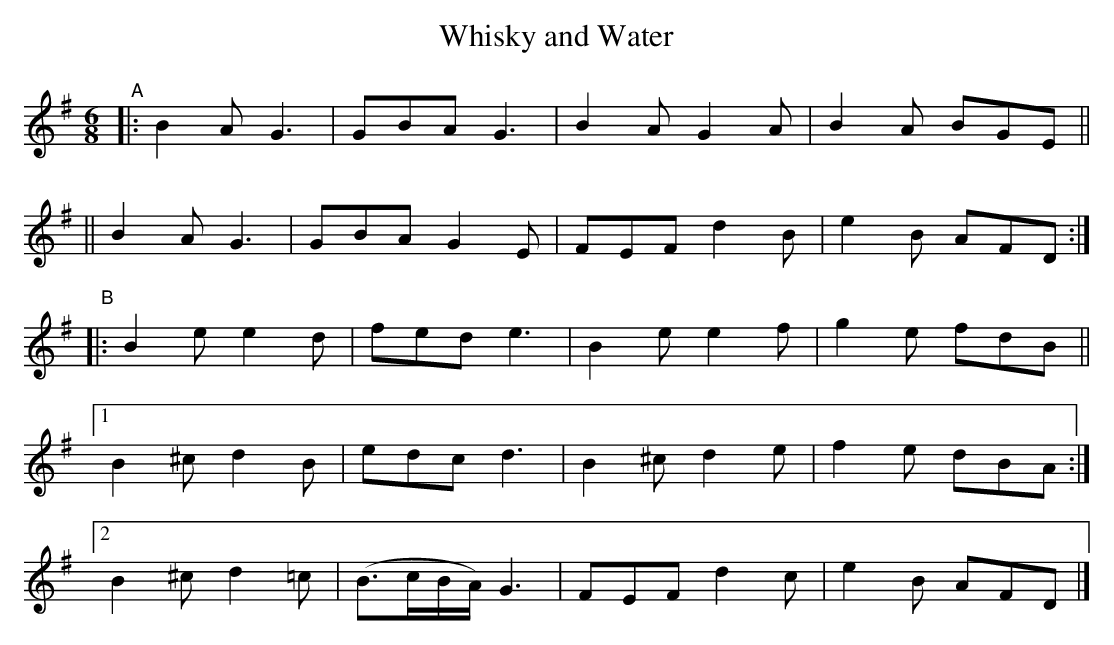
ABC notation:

X:1
T: Whisky and Water
M: 6/8
L: 1/8
K: G
"^A"\
|: B2A G3 | GBA G3  | B2A G2A | B2A BGE ||
|| B2A G3 | GBA G2E | FEF d2B | e2B AFD :|
"^B"\
|: B2e  e2d | fed e3 | B2e  e2f | g2e fdB ||
[1 B2^c d2B | edc d3 | B2^c d2e | f2e dBA :|
[2 B2^c d2=c | (B>cB/A/) G3 | FEF d2c | e2B AFD |]
